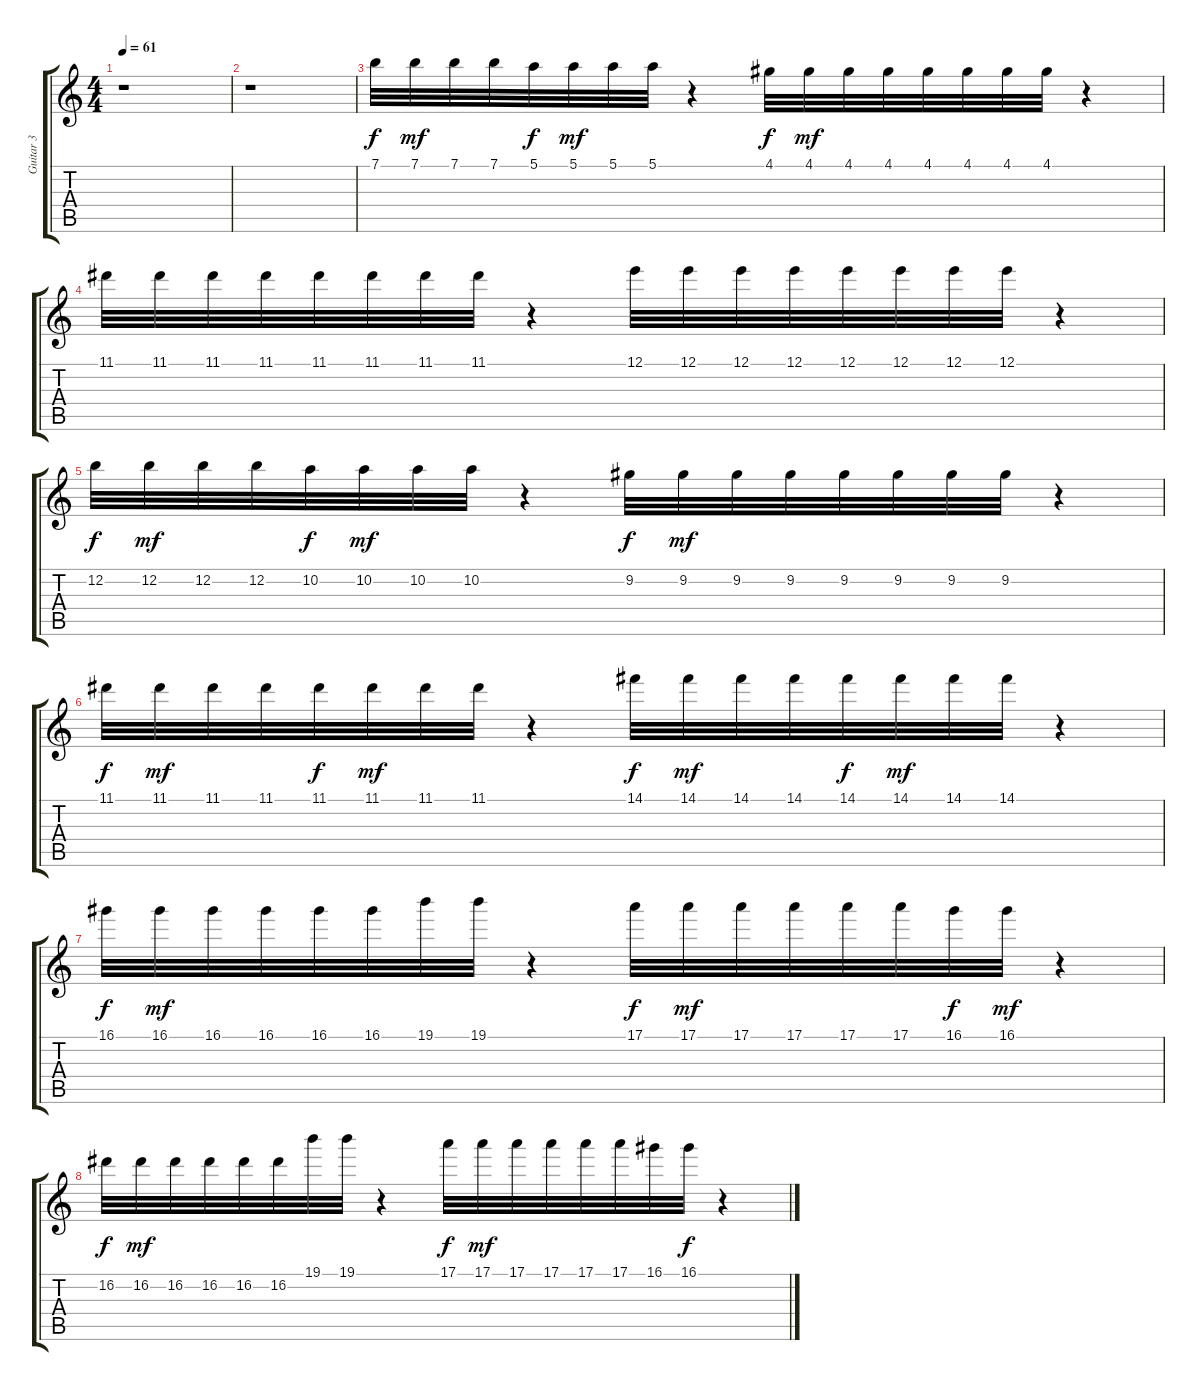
\track ("Guitar 3" "Guitar 3") {instrument electricguitarjazz}
\staff {score tabs}
\tuning (E4 B3 G3 D3 A2 E2) {hide}
\ts (4 4)
\tempo 61
\clef g2
\ks c
r.1{dy f} |
r.1 |
7.1.32 7.1.32{dy mf} 7.1.32 7.1.32 5.1.32{dy f} 5.1.32{dy mf} 5.1.32 5.1.32 r.4 4.1.32{dy f} 4.1.32{dy mf} 4.1.32 4.1.32 4.1.32 4.1.32 4.1.32 4.1.32 r.4 |
11.1.32 11.1.32 11.1.32 11.1.32 11.1.32 11.1.32 11.1.32 11.1.32 r.4 12.1.32 12.1.32 12.1.32 12.1.32 12.1.32 12.1.32 12.1.32 12.1.32 r.4 |
12.2.32{dy f} 12.2.32{dy mf} 12.2.32 12.2.32 10.2.32{dy f} 10.2.32{dy mf} 10.2.32 10.2.32 r.4 9.2.32{dy f} 9.2.32{dy mf} 9.2.32 9.2.32 9.2.32 9.2.32 9.2.32 9.2.32 r.4 |
11.1.32{dy f} 11.1.32{dy mf} 11.1.32 11.1.32 11.1.32{dy f} 11.1.32{dy mf} 11.1.32 11.1.32 r.4 14.1.32{dy f} 14.1.32{dy mf} 14.1.32 14.1.32 14.1.32{dy f} 14.1.32{dy mf} 14.1.32 14.1.32 r.4 |
16.1.32{dy f} 16.1.32{dy mf} 16.1.32 16.1.32 16.1.32 16.1.32 19.1.32 19.1.32 r.4 17.1.32{dy f} 17.1.32{dy mf} 17.1.32 17.1.32 17.1.32 17.1.32 16.1.32{dy f} 16.1.32{dy mf} r.4 |
16.2.32{dy f} 16.2.32{dy mf} 16.2.32 16.2.32 16.2.32 16.2.32 19.1.32 19.1.32 r.4 17.1.32{dy f} 17.1.32{dy mf} 17.1.32 17.1.32 17.1.32 17.1.32 16.1.32 16.1.32{dy f} r.4
